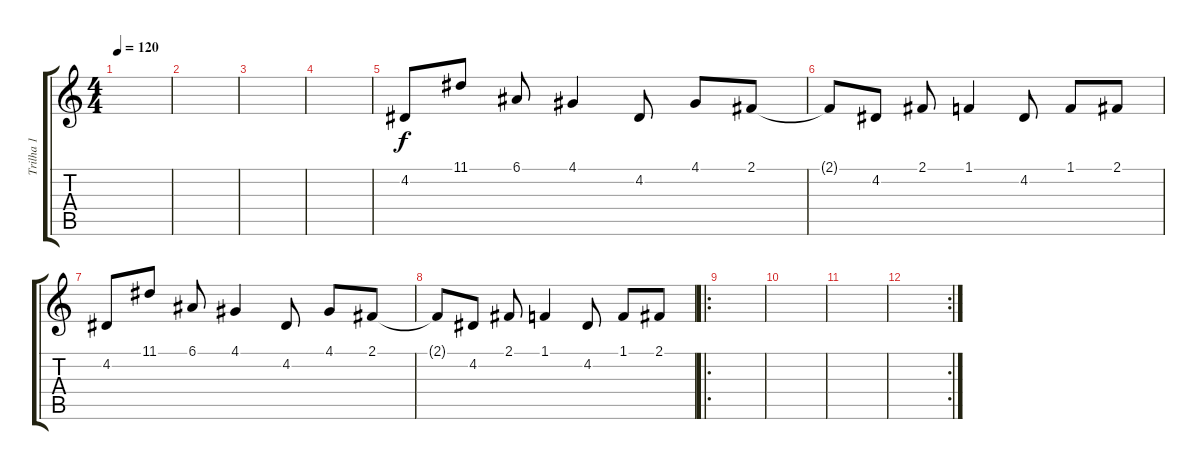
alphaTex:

\track ("Trilha 1" "Trilha 1") {instrument synthbrass1}
\staff {score tabs}
\tuning (E4 B3 G3 D3 A2 E2) {hide}
\ts (4 4)
\tempo 120
\clef g2
\ks c
|
|
|
|
4.2.8 11.1.8 6.1.8 4.1.4 4.2.8 4.1.8 2.1.8 |
2.1{t}.8 4.2.8 2.1.8 1.1.4 4.2.8 1.1.8 2.1.8 |
4.2.8 11.1.8 6.1.8 4.1.4 4.2.8 4.1.8 2.1.8 |
2.1{t}.8 4.2.8 2.1.8 1.1.4 4.2.8 1.1.8 2.1.8 |
\ro
|
|
|
\rc 2
